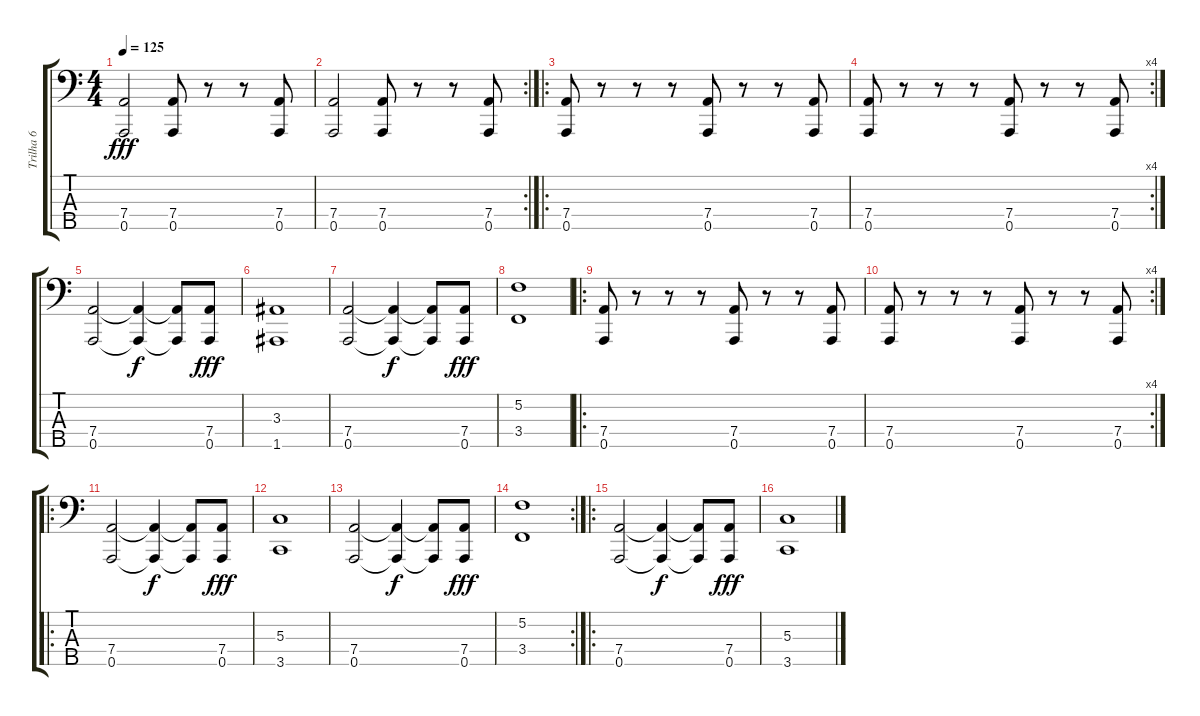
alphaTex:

\track ("Trilha 6" "Trilha 6") {instrument electricbassfinger}
\staff {score tabs}
\tuning (F2 C2 G1 D1 A0) {hide}
\ts (4 4)
\tempo 125
\clef f4
\ks c
(7.4 0.5).2{dy fff instrument electricbassfinger} (7.4 0.5).8 r.8 r.8 (7.4 0.5).8 |
\rc 2
(7.4 0.5).2 (7.4 0.5).8 r.8 r.8 (7.4 0.5).8 |
\ro
(7.4 0.5).8 r.8 r.8 r.8 (7.4 0.5).8 r.8 r.8 (7.4 0.5).8 |
\rc 4
(7.4 0.5).8 r.8 r.8 r.8 (7.4 0.5).8 r.8 r.8 (7.4 0.5).8 |
(7.4 0.5).2 (7.4{t} 0.5{t}).4{dy f} (7.4{t} 0.5{t}).8 (7.4 0.5).8{dy fff} |
(3.3 1.5).1 |
(7.4 0.5).2 (7.4{t} 0.5{t}).4{dy f} (7.4{t} 0.5{t}).8 (7.4 0.5).8{dy fff} |
(5.2 3.4).1 |
\ro
(7.4 0.5).8 r.8 r.8 r.8 (7.4 0.5).8 r.8 r.8 (7.4 0.5).8 |
\rc 4
(7.4 0.5).8 r.8 r.8 r.8 (7.4 0.5).8 r.8 r.8 (7.4 0.5).8 |
\ro
(7.4 0.5).2 (7.4{t} 0.5{t}).4{dy f} (7.4{t} 0.5{t}).8 (7.4 0.5).8{dy fff} |
(5.3 3.5).1 |
(7.4 0.5).2 (7.4{t} 0.5{t}).4{dy f} (7.4{t} 0.5{t}).8 (7.4 0.5).8{dy fff} |
\rc 2
(5.2 3.4).1 |
\ro
(7.4 0.5).2 (7.4{t} 0.5{t}).4{dy f} (7.4{t} 0.5{t}).8 (7.4 0.5).8{dy fff} |
(5.3 3.5).1
